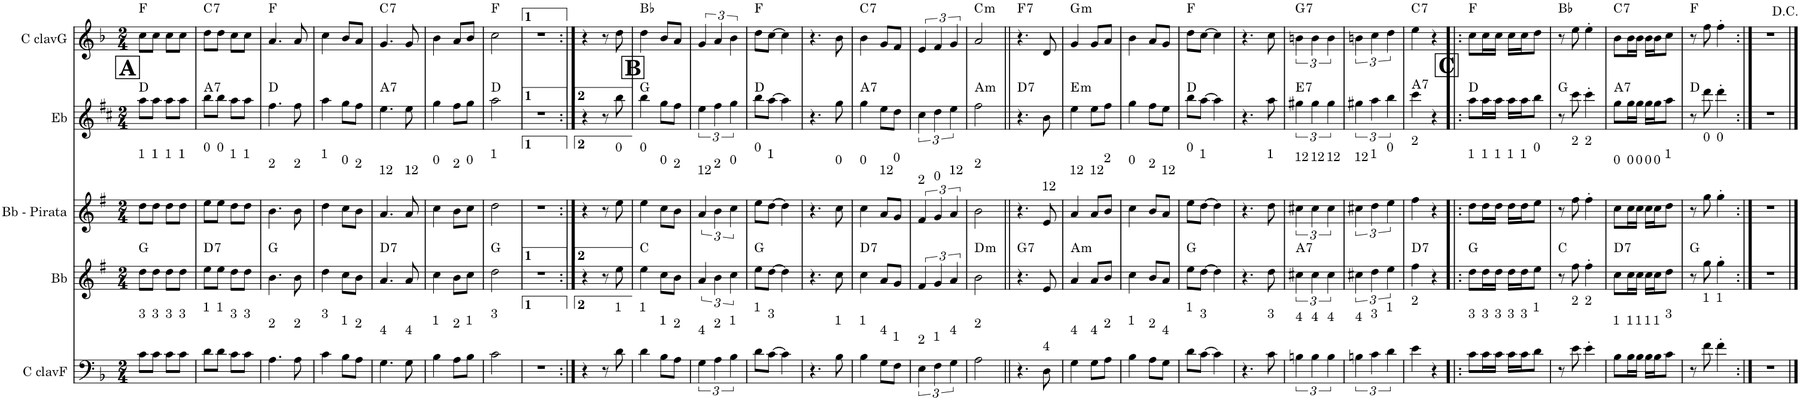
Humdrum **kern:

**kern	**kern	**harte	**kern	**kern	**harte	**kern	**harte
*part5	*part4	*part4	*part3	*part2	*part2	*part1	*part1
*staff5	*staff4	*	*staff3	*staff2	*	*staff1	*
*I"C clavF	*I"Bb	*	*I"Bb - Pirata	*I"Eb	*	*I"C clavG	*
*clefF4	*clefG2	*	*clefG2	*clefG2	*	*clefG2	*
*	*Trd1c2	*	*Trd1c2	*Trd5c9	*	*	*
*k[b-]	*k[f#]	*	*k[f#]	*k[f#c#]	*	*k[b-]	*
*F:	*G:	*	*G:	*D:	*	*F:	*
*M2/4	*M2/4	*	*M2/4	*M2/4	*	*M2/4	*
!!LO:REH:place=s1:b:B:cj:fs=18.5691:t=A
=1	=1	=1	=1	=1	=1	=1	=1
!	!	!	!LO:TX:a:t=1	!	!	!	!
!LO:TX:a:t=3	!	!	!	!	!	!	!
8c\L	8dd\L	G:maj	8dd\L	8aa\L	D:maj	8cc\L	F:maj
!	!	!	!LO:TX:a:t=1	!	!	!	!
!LO:TX:a:t=3	!	!	!	!	!	!	!
8c\J	8dd\J	.	8dd\J	8aa\J	.	8cc\J	.
!	!	!	!LO:TX:a:t=1	!	!	!	!
!LO:TX:a:t=3	!	!	!	!	!	!	!
8c\L	8dd\L	.	8dd\L	8aa\L	.	8cc\L	.
!	!	!	!LO:TX:a:t=1	!	!	!	!
!LO:TX:a:t=3	!	!	!	!	!	!	!
8c\J	8dd\J	.	8dd\J	8aa\J	.	8cc\J	.
=2	=2	=2	=2	=2	=2	=2	=2
!	!	!	!LO:TX:a:t=0	!	!	!	!
!LO:TX:a:t=1	!	!LO:H:kt=7	!	!	!LO:H:kt=7	!	!LO:H:kt=7
8d\L	8ee\L	D:7	8ee\L	8bb\L	A:7	8dd\L	C:7
!	!	!	!LO:TX:a:t=0	!	!	!	!
!LO:TX:a:t=1	!	!	!	!	!	!	!
8d\J	8ee\J	.	8ee\J	8bb\J	.	8dd\J	.
!	!	!	!LO:TX:a:t=1	!	!	!	!
!LO:TX:a:t=3	!	!	!	!	!	!	!
8c\L	8dd\L	.	8dd\L	8aa\L	.	8cc\L	.
!	!	!	!LO:TX:a:t=1	!	!	!	!
!LO:TX:a:t=3	!	!	!	!	!	!	!
8c\J	8dd\J	.	8dd\J	8aa\J	.	8cc\J	.
=3	=3	=3	=3	=3	=3	=3	=3
!	!	!	!LO:TX:a:t=2	!	!	!	!
!LO:TX:a:t=2	!	!	!	!	!	!	!
4.A\	4.b\	G:maj	4.b\	4.ff#\	D:maj	4.a/	F:maj
!	!	!	!LO:TX:a:t=2	!	!	!	!
!LO:TX:a:t=2	!	!	!	!	!	!	!
8A\	8b\	.	8b\	8ff#\	.	8a/	.
=4	=4	=4	=4	=4	=4	=4	=4
!	!	!	!LO:TX:a:t=1	!	!	!	!
!LO:TX:a:t=3	!	!	!	!	!	!	!
4c\	4dd\	.	4dd\	4aa\	.	4cc\	.
!	!	!	!LO:TX:a:t=0	!	!	!	!
!LO:TX:a:t=1	!	!	!	!	!	!	!
8B-\L	8cc\L	.	8cc\L	8gg\L	.	8b-/L	.
!	!	!	!LO:TX:a:t=2	!	!	!	!
!LO:TX:a:t=2	!	!	!	!	!	!	!
8A\J	8b\J	.	8b\J	8ff#\J	.	8a/J	.
=5	=5	=5	=5	=5	=5	=5	=5
!	!	!	!LO:TX:a:t=12	!	!	!	!
!LO:TX:a:t=4	!	!LO:H:kt=7	!	!	!LO:H:kt=7	!	!LO:H:kt=7
4.G\	4.a/	D:7	4.a/	4.ee\	A:7	4.g/	C:7
!	!	!	!LO:TX:a:t=12	!	!	!	!
!LO:TX:a:t=4	!	!	!	!	!	!	!
8G\	8a/	.	8a/	8ee\	.	8g/	.
=6	=6	=6	=6	=6	=6	=6	=6
!	!	!	!LO:TX:a:t=0	!	!	!	!
!LO:TX:a:t=1	!	!	!	!	!	!	!
4B-\	4cc\	.	4cc\	4gg\	.	4b-\	.
!	!	!	!LO:TX:a:t=2	!	!	!	!
!LO:TX:a:t=2	!	!	!	!	!	!	!
8A\L	8b\L	.	8b\L	8ff#\L	.	8a/L	.
!	!	!	!LO:TX:a:t=0	!	!	!	!
!LO:TX:a:t=1	!	!	!	!	!	!	!
8B-\J	8cc\J	.	8cc\J	8gg\J	.	8b-/J	.
=7	=7	=7	=7	=7	=7	=7	=7
!	!	!	!LO:TX:a:t=1	!	!	!	!
!LO:TX:a:t=3	!	!	!	!	!	!	!
2c\	2dd\	G:maj	2dd\	2aa\	D:maj	2cc\	F:maj
=8	=8	=8	=8	=8	=8	=8	=8
2r	2r	.	2r	2r	.	2r	.
=9:|!	=9:|!	=9:|!	=9:|!	=9:|!	=9:|!	=9:|!	=9:|!
4r	4r	.	4r	4r	.	4r	.
8r	8r	.	8r	8r	.	8r	.
!	!	!	!LO:TX:a:t=0	!	!	!	!
!LO:TX:a:t=1	!	!	!	!	!	!	!
8d\	8ee\	.	8ee\	8bb\	.	8dd\	.
!!LO:REH:place=s1:b:B:cj:fs=18.5691:t=B
=10	=10	=10	=10	=10	=10	=10	=10
!	!	!	!LO:TX:a:t=0	!	!	!	!
!LO:TX:a:t=1	!	!	!	!	!	!	!
4d\	4ee\	C:maj	4ee\	4bb\	G:maj	4dd\	Bb:maj
!	!	!	!LO:TX:a:t=0	!	!	!	!
!LO:TX:a:t=1	!	!	!	!	!	!	!
8B-\L	8cc\L	.	8cc\L	8gg\L	.	8b-/L	.
!	!	!	!LO:TX:a:t=2	!	!	!	!
!LO:TX:a:t=2	!	!	!	!	!	!	!
8A\J	8b\J	.	8b\J	8ff#\J	.	8a/J	.
=11	=11	=11	=11	=11	=11	=11	=11
!	!	!	!LO:TX:a:t=12	!	!	!	!
!LO:TX:a:t=4	!	!	!	!	!	!	!
6G\	6a/	.	6a/	6ee\	.	6g/	.
!	!	!	!LO:TX:a:t=2	!	!	!	!
!LO:TX:a:t=2	!	!	!	!	!	!	!
6A\	6b\	.	6b\	6ff#\	.	6a/	.
!	!	!	!LO:TX:a:t=0	!	!	!	!
!LO:TX:a:t=1	!	!	!	!	!	!	!
6B-\	6cc\	.	6cc\	6gg\	.	6b-\	.
=12	=12	=12	=12	=12	=12	=12	=12
!	!	!	!LO:TX:a:t=0	!	!	!	!
!LO:TX:a:t=1	!	!	!	!	!	!	!
8d\L	8ee\L	G:maj	8ee\L	8bb\L	D:maj	8dd\L	F:maj
!	!	!	!LO:TX:a:t=1	!	!	!	!
!LO:TX:a:t=3	!	!	!	!	!	!	!
[>8c\J	[>8dd\J	.	[>8dd\J	[>8aa\J	.	[>8cc\J	.
4c\]	4dd\]	.	4dd\]	4aa\]	.	4cc\]	.
=13	=13	=13	=13	=13	=13	=13	=13
4.r	4.r	.	4.r	4.r	.	4.r	.
!	!	!	!LO:TX:a:t=0	!	!	!	!
!LO:TX:a:t=1	!	!	!	!	!	!	!
8B-\	8cc\	.	8cc\	8gg\	.	8b-\	.
=14	=14	=14	=14	=14	=14	=14	=14
!	!	!	!LO:TX:a:t=0	!	!	!	!
!LO:TX:a:t=1	!	!LO:H:kt=7	!	!	!LO:H:kt=7	!	!LO:H:kt=7
4B-\	4cc\	D:7	4cc\	4gg\	A:7	4b-\	C:7
!	!	!	!LO:TX:a:t=12	!	!	!	!
!LO:TX:a:t=4	!	!	!	!	!	!	!
8G\L	8a/L	.	8a/L	8ee\L	.	8g/L	.
!	!	!	!LO:TX:a:t=0	!	!	!	!
!LO:TX:a:t=1	!	!	!	!	!	!	!
8F\J	8g/J	.	8g/J	8dd\J	.	8f/J	.
=15	=15	=15	=15	=15	=15	=15	=15
!	!	!	!LO:TX:a:t=2	!	!	!	!
!LO:TX:a:t=2	!	!	!	!	!	!	!
6E\	6f#/	.	6f#/	6cc#\	.	6e/	.
!	!	!	!LO:TX:a:t=0	!	!	!	!
!LO:TX:a:t=1	!	!	!	!	!	!	!
6F\	6g/	.	6g/	6dd\	.	6f/	.
!	!	!	!LO:TX:a:t=12	!	!	!	!
!LO:TX:a:t=4	!	!	!	!	!	!	!
6G\	6a/	.	6a/	6ee\	.	6g/	.
=16	=16	=16	=16	=16	=16	=16	=16
!	!	!	!LO:TX:a:t=2	!	!	!	!
!LO:TX:a:t=2	!	!LO:H:kt=m	!	!	!LO:H:kt=m	!	!LO:H:kt=m
2A\	2b\	D:min	2b\	2ff#\	A:min	2a/	C:min
=17||	=17||	=17||	=17||	=17||	=17||	=17||	=17||
!	!	!LO:H:kt=7	!	!	!LO:H:kt=7	!	!LO:H:kt=7
4.r	4.r	G:7	4.r	4.r	D:7	4.r	F:7
!	!	!	!LO:TX:a:t=12	!	!	!	!
!LO:TX:a:t=4	!	!	!	!	!	!	!
8D\	8e/	.	8e/	8b\	.	8d/	.
=18	=18	=18	=18	=18	=18	=18	=18
!	!	!	!LO:TX:a:t=12	!	!	!	!
!LO:TX:a:t=4	!	!LO:H:kt=m	!	!	!LO:H:kt=m	!	!LO:H:kt=m
4G\	4a/	A:min	4a/	4ee\	E:min	4g/	G:min
!	!	!	!LO:TX:a:t=12	!	!	!	!
!LO:TX:a:t=4	!	!	!	!	!	!	!
8G\L	8a/L	.	8a/L	8ee\L	.	8g/L	.
!	!	!	!LO:TX:a:t=2	!	!	!	!
!LO:TX:a:t=2	!	!	!	!	!	!	!
8A\J	8b/J	.	8b/J	8ff#\J	.	8a/J	.
=19	=19	=19	=19	=19	=19	=19	=19
!	!	!	!LO:TX:a:t=0	!	!	!	!
!LO:TX:a:t=1	!	!	!	!	!	!	!
4B-\	4cc\	.	4cc\	4gg\	.	4b-\	.
!	!	!	!LO:TX:a:t=2	!	!	!	!
!LO:TX:a:t=2	!	!	!	!	!	!	!
8A\L	8b/L	.	8b/L	8ff#\L	.	8a/L	.
!	!	!	!LO:TX:a:t=12	!	!	!	!
!LO:TX:a:t=4	!	!	!	!	!	!	!
8G\J	8a/J	.	8a/J	8ee\J	.	8g/J	.
=20	=20	=20	=20	=20	=20	=20	=20
!	!	!	!LO:TX:a:t=0	!	!	!	!
!LO:TX:a:t=1	!	!	!	!	!	!	!
8d\L	8ee\L	G:maj	8ee\L	8bb\L	D:maj	8dd\L	F:maj
!	!	!	!LO:TX:a:t=1	!	!	!	!
!LO:TX:a:t=3	!	!	!	!	!	!	!
[>8c\J	[>8dd\J	.	[>8dd\J	[>8aa\J	.	[>8cc\J	.
4c\]	4dd\]	.	4dd\]	4aa\]	.	4cc\]	.
=21	=21	=21	=21	=21	=21	=21	=21
4.r	4.r	.	4.r	4.r	.	4.r	.
!	!	!	!LO:TX:a:t=1	!	!	!	!
!LO:TX:a:t=3	!	!	!	!	!	!	!
8c\	8dd\	.	8dd\	8aa\	.	8cc\	.
=22	=22	=22	=22	=22	=22	=22	=22
!	!	!	!LO:TX:a:t=12	!	!	!	!
!LO:TX:a:t=4	!	!LO:H:kt=7	!	!	!LO:H:kt=7	!	!LO:H:kt=7
6Bn\	6cc#X\	A:7	6cc#X\	6gg#X\	E:7	6bn\	G:7
!	!	!	!LO:TX:a:t=12	!	!	!	!
!LO:TX:a:t=4	!	!	!	!	!	!	!
6B\	6cc#\	.	6cc#\	6gg#\	.	6b\	.
!	!	!	!LO:TX:a:t=12	!	!	!	!
!LO:TX:a:t=4	!	!	!	!	!	!	!
6B\	6cc#\	.	6cc#\	6gg#\	.	6b\	.
=23	=23	=23	=23	=23	=23	=23	=23
!	!	!	!LO:TX:a:t=12	!	!	!	!
!LO:TX:a:t=4	!	!	!	!	!	!	!
6Bn\	6cc#X\	.	6cc#X\	6gg#X\	.	6bn\	.
!	!	!	!LO:TX:a:t=1	!	!	!	!
!LO:TX:a:t=3	!	!	!	!	!	!	!
6c\	6dd\	.	6dd\	6aa\	.	6cc\	.
!	!	!	!LO:TX:a:t=0	!	!	!	!
!LO:TX:a:t=1	!	!	!	!	!	!	!
6d\	6ee\	.	6ee\	6bb\	.	6dd\	.
=24	=24	=24	=24	=24	=24	=24	=24
!	!	!	!LO:TX:a:t=2	!	!	!	!
!LO:TX:a:t=2	!	!LO:H:kt=7	!	!	!LO:H:kt=7	!	!LO:H:kt=7
4e\	4ff#\	D:7	4ff#\	4ccc#\	A:7	4ee\	C:7
4r	4r	.	4r	4r	.	4r	.
!!LO:REH:place=s1:b:B:cj:fs=18.5691:t=C
=25!|:	=25!|:	=25!|:	=25!|:	=25!|:	=25!|:	=25!|:	=25!|:
!	!	!	!LO:TX:a:t=1	!	!	!	!
!LO:TX:a:t=3	!	!	!	!	!	!	!
8c\L	8dd\L	G:maj	8dd\L	8aa\L	D:maj	8cc\L	F:maj
!	!	!	!LO:TX:a:t=1	!	!	!	!
!LO:TX:a:t=3	!	!	!	!	!	!	!
16c\L	16dd\L	.	16dd\L	16aa\L	.	16cc\L	.
!	!	!	!LO:TX:a:t=1	!	!	!	!
!LO:TX:a:t=3	!	!	!	!	!	!	!
16c\JJ	16dd\JJ	.	16dd\JJ	16aa\JJ	.	16cc\JJ	.
!	!	!	!LO:TX:a:t=1	!	!	!	!
!LO:TX:a:t=3	!	!	!	!	!	!	!
16c\LL	16dd\LL	.	16dd\LL	16aa\LL	.	16cc\LL	.
!	!	!	!LO:TX:a:t=1	!	!	!	!
!LO:TX:a:t=3	!	!	!	!	!	!	!
16c\J	16dd\J	.	16dd\J	16aa\J	.	16cc\J	.
!	!	!	!LO:TX:a:t=0	!	!	!	!
!LO:TX:a:t=1	!	!	!	!	!	!	!
8d\J	8ee\J	.	8ee\J	8bb\J	.	8dd\J	.
=26	=26	=26	=26	=26	=26	=26	=26
8r	8r	C:maj	8r	8r	G:maj	8r	Bb:maj
!	!	!	!LO:TX:a:t=2	!	!	!	!
!LO:TX:a:t=2	!	!	!	!	!	!	!
8e\	8ff#\	.	8ff#\	8ccc#\	.	8ee\	.
!	!	!	!LO:TX:a:t=2	!	!	!	!
!LO:TX:a:t=2	!	!	!	!	!	!	!
4e'\	4ff#'\	.	4ff#'\	4ccc#'\	.	4ee'\	.
=27	=27	=27	=27	=27	=27	=27	=27
!	!	!	!LO:TX:a:t=0	!	!	!	!
!LO:TX:a:t=1	!	!LO:H:kt=7	!	!	!LO:H:kt=7	!	!LO:H:kt=7
8B-\L	8cc\L	D:7	8cc\L	8gg\L	A:7	8b-\L	C:7
!	!	!	!LO:TX:a:t=0	!	!	!	!
!LO:TX:a:t=1	!	!	!	!	!	!	!
16B-\L	16cc\L	.	16cc\L	16gg\L	.	16b-\L	.
!	!	!	!LO:TX:a:t=0	!	!	!	!
!LO:TX:a:t=1	!	!	!	!	!	!	!
16B-\JJ	16cc\JJ	.	16cc\JJ	16gg\JJ	.	16b-\JJ	.
!	!	!	!LO:TX:a:t=0	!	!	!	!
!LO:TX:a:t=1	!	!	!	!	!	!	!
16B-\LL	16cc\LL	.	16cc\LL	16gg\LL	.	16b-\LL	.
!	!	!	!LO:TX:a:t=0	!	!	!	!
!LO:TX:a:t=1	!	!	!	!	!	!	!
16B-\J	16cc\J	.	16cc\J	16gg\J	.	16b-\J	.
!	!	!	!LO:TX:a:t=1	!	!	!	!
!LO:TX:a:t=3	!	!	!	!	!	!	!
8c\J	8dd\J	.	8dd\J	8aa\J	.	8cc\J	.
=28	=28	=28	=28	=28	=28	=28	=28
8r	8r	G:maj	8r	8r	D:maj	8r	F:maj
!	!	!	!LO:TX:a:t=0	!	!	!	!
!LO:TX:a:t=1	!	!	!	!	!	!	!
8f\	8gg\	.	8gg\	8ddd\	.	8ff\	.
!	!	!	!LO:TX:a:t=0	!	!	!	!
!LO:TX:a:t=1	!	!	!	!	!	!	!
4f'\	4gg'\	.	4gg'\	4ddd'\	.	4ff'\	.
=29:|!	=29:|!	=29:|!	=29:|!	=29:|!	=29:|!	=29:|!	=29:|!
2r	2r	.	2r	2r	.	2r	.
==	==	==	==	==	==	==	==
*-	*-	*-	*-	*-	*-	*-	*-
